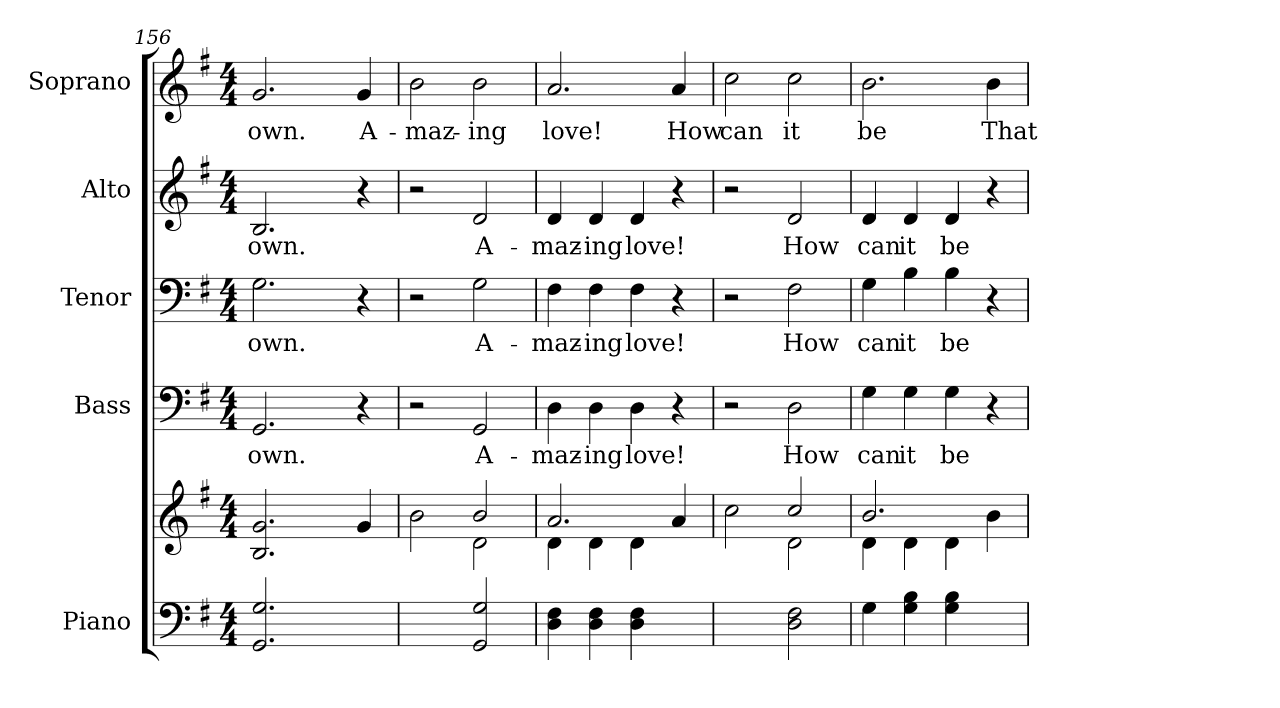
**kern	**kern	**kern	**text	**kern	**text	**kern	**text	**kern	**text
*part5	*part5	*part4	*part4	*part3	*part3	*part2	*part2	*part1	*part1
*staff6	*staff5	*staff4	*staff4	*staff3	*staff3	*staff2	*staff2	*staff1	*staff1
*I"Piano	*	*I"Bass	*	*I"Tenor	*	*I"Alto	*	*I"Soprano	*
*I'Pno.	*	*I'B.	*	*I'T.	*	*I'A.	*	*I'S.	*
*clefF4	*clefG2	*clefF4	*	*clefF4	*	*clefG2	*	*clefG2	*
*k[f#]	*k[f#]	*k[f#]	*	*k[f#]	*	*k[f#]	*	*k[f#]	*
*G:	*G:	*G:	*	*G:	*	*G:	*	*G:	*
*M4/4	*M4/4	*M4/4	*	*M4/4	*	*M4/4	*	*M4/4	*
=156	=156	=156	=156	=156	=156	=156	=156	=156	=156
*	*^	*	*	*	*	*	*	*	*
!	!	!	!	!LO:LY:b:color=#000000	!	!	!	!	!	!
!	!	!	!	!	!	!LO:LY:b:color=#000000	!	!	!	!
!	!	!	!	!	!	!	!	!LO:LY:b:color=#000000	!	!
!	!	!	!	!	!	!	!	!	!	!LO:LY:b:color=#000000
2.GGi/ 2.Gi	2.Bi/ 2.gi	2ryy	2.GGi/	own.	2.Gi\	own.	2.Bi/	own.	2.gi/	own.
.	.	4ryy	.	.	.	.	.	.	.	.
!	!	!	!	!	!	!	!	!	!	!LO:LY:b:color=#000000
4ryy	4gi/	4ryy	4r	.	4r	.	4r	.	4gi/	A-
!!LO:PB:g=z
=157	=157	=157	=157	=157	=157	=157	=157	=157	=157	=157
!	!	!	!	!	!	!	!	!	!	!LO:LY:b:color=#000000
2ryy	2bi\	2ryy	2r	.	2r	.	2r	.	2bi\	-maz-
!	!	!	!	!LO:LY:b:color=#000000	!	!	!	!	!	!
!	!	!	!	!	!	!LO:LY:b:color=#000000	!	!	!	!
!	!	!	!	!	!	!	!	!LO:LY:b:color=#000000	!	!
!	!	!	!	!	!	!	!	!	!	!LO:LY:b:color=#000000
2GGi/ 2Gi	2bi/	2di\	2GGi/	A-	2Gi\	A-	2di/	A-	2bi\	-ing
=158	=158	=158	=158	=158	=158	=158	=158	=158	=158	=158
!	!	!	!	!LO:LY:b:color=#000000	!	!	!	!	!	!
!	!	!	!	!	!	!LO:LY:b:color=#000000	!	!	!	!
!	!	!	!	!	!	!	!	!LO:LY:b:color=#000000	!	!
!	!	!	!	!	!	!	!	!	!	!LO:LY:b:color=#000000
4Di\ 4F#i	2.ai/	4di\	4Di\	-maz-	4F#i\	-maz-	4di/	-maz-	2.ai/	love!
!	!	!	!	!LO:LY:b:color=#000000	!	!	!	!	!	!
!	!	!	!	!	!	!LO:LY:b:color=#000000	!	!	!	!
!	!	!	!	!	!	!	!	!LO:LY:b:color=#000000	!	!
4Di\ 4F#i	.	4di\	4Di\	-ing	4F#i\	-ing	4di/	-ing	.	.
!	!	!	!	!LO:LY:b:color=#000000	!	!	!	!	!	!
!	!	!	!	!	!	!LO:LY:b:color=#000000	!	!	!	!
!	!	!	!	!	!	!	!	!LO:LY:b:color=#000000	!	!
4Di\ 4F#i	.	4di\	4Di\	love!	4F#i\	love!	4di/	love!	.	.
!	!	!	!	!	!	!	!	!	!	!LO:LY:b:color=#000000
4ryy	4ai/	4ryy	4r	.	4r	.	4r	.	4ai/	How
=159	=159	=159	=159	=159	=159	=159	=159	=159	=159	=159
!	!	!	!	!	!	!	!	!	!	!LO:LY:b:color=#000000
2ryy	2cci\	2ryy	2r	.	2r	.	2r	.	2cci\	can
!	!	!	!	!LO:LY:b:color=#000000	!	!	!	!	!	!
!	!	!	!	!	!	!LO:LY:b:color=#000000	!	!	!	!
!	!	!	!	!	!	!	!	!LO:LY:b:color=#000000	!	!
!	!	!	!	!	!	!	!	!	!	!LO:LY:b:color=#000000
2Di\ 2F#i	2cci/	2di\	2Di\	How	2F#i\	How	2di/	How	2cci\	it
=160	=160	=160	=160	=160	=160	=160	=160	=160	=160	=160
!	!	!	!	!LO:LY:b:color=#000000	!	!	!	!	!	!
!	!	!	!	!	!	!LO:LY:b:color=#000000	!	!	!	!
!	!	!	!	!	!	!	!	!LO:LY:b:color=#000000	!	!
!	!	!	!	!	!	!	!	!	!	!LO:LY:b:color=#000000
4Gi\	2.bi/	4di\	4Gi\	can	4Gi\	can	4di/	can	2.bi\	be
!	!	!	!	!LO:LY:b:color=#000000	!	!	!	!	!	!
!	!	!	!	!	!	!LO:LY:b:color=#000000	!	!	!	!
!	!	!	!	!	!	!	!	!LO:LY:b:color=#000000	!	!
4Gi\ 4Bi	.	4di\	4Gi\	it	4Bi\	it	4di/	it	.	.
!	!	!	!	!LO:LY:b:color=#000000	!	!	!	!	!	!
!	!	!	!	!	!	!LO:LY:b:color=#000000	!	!	!	!
!	!	!	!	!	!	!	!	!LO:LY:b:color=#000000	!	!
4Gi\ 4Bi	.	4di\	4Gi\	be	4Bi\	be	4di/	be	.	.
!	!	!	!	!	!	!	!	!	!	!LO:LY:b:color=#000000
4ryy	4bi\	4ryy	4r	.	4r	.	4r	.	4bi\	That
*	*v	*v	*	*	*	*	*	*	*	*
=	=	=	=	=	=	=	=	=	=
*-	*-	*-	*-	*-	*-	*-	*-	*-	*-
